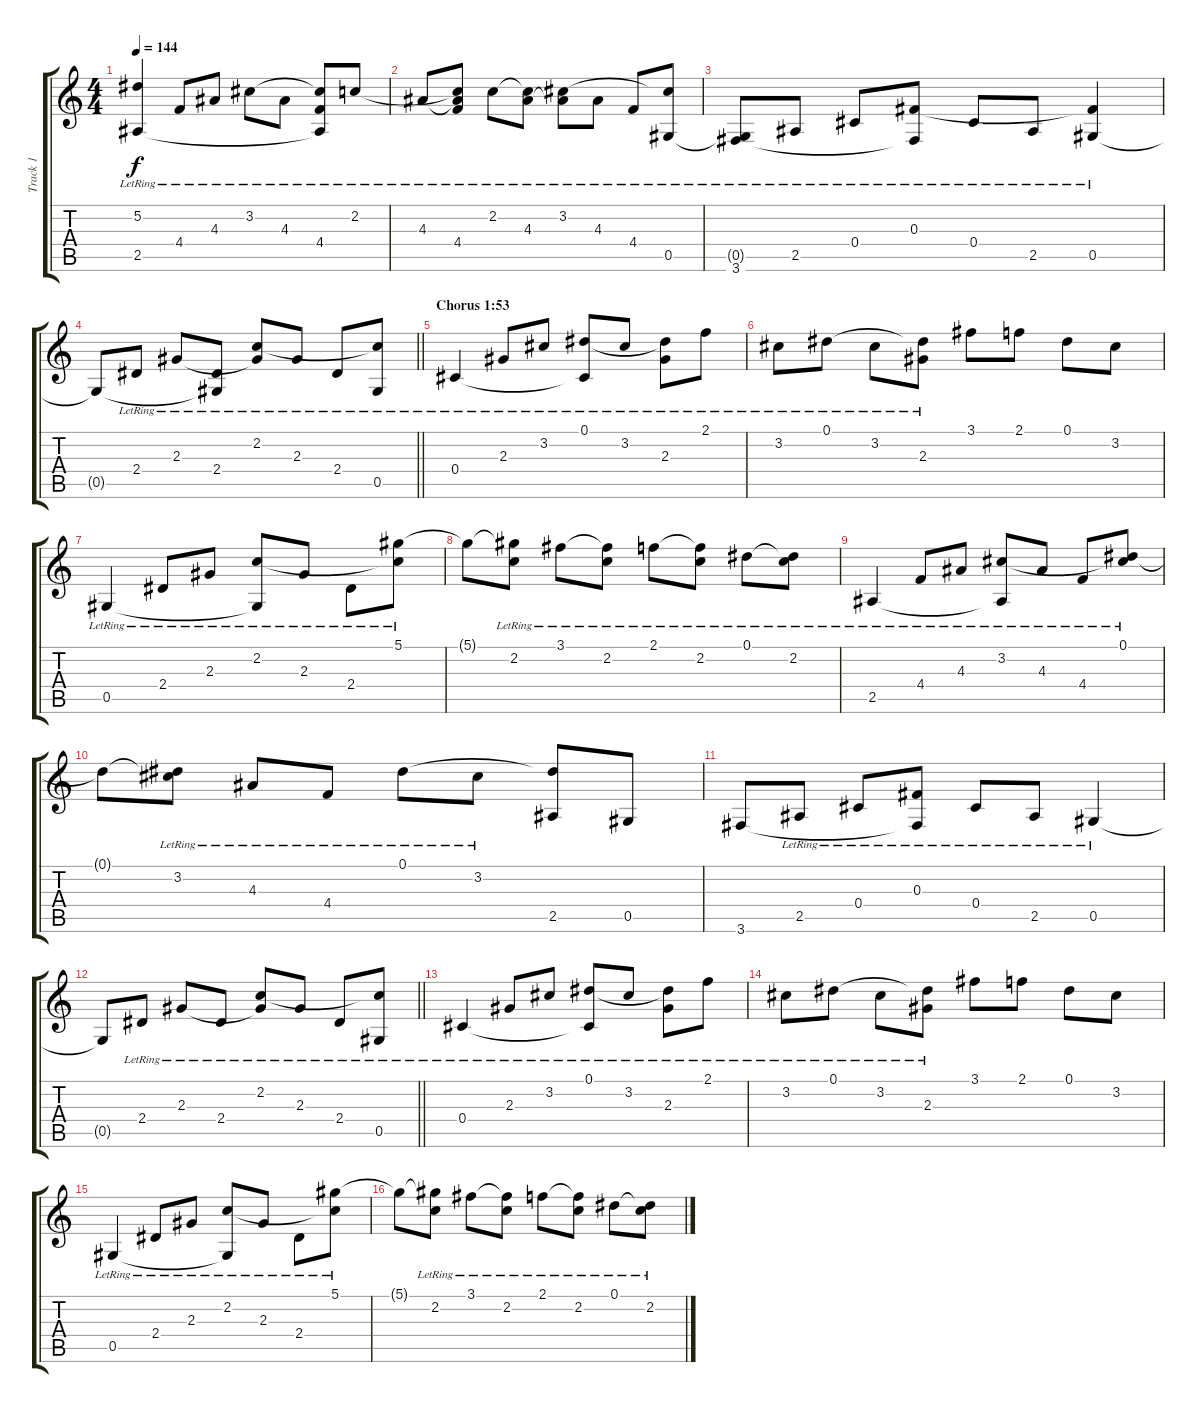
\track ("Track 1" "Track 1") {instrument acousticguitarsteel}
\staff {score tabs}
\tuning (Eb4 Bb3 Gb3 Db3 Ab2 Eb2) {hide}
\ts (4 4)
\tempo 144
\clef g2
\ks c
(5.2{t} 2.5{lr}).4{dy f} 4.4{lr}.8 4.3{lr}.8 3.2{lr}.8 4.3{lr}.8 (3.2{t} 4.4{lr} 2.5{t}).8 2.2{lr}.8 |
4.3{lr}.8 (2.2{t} 4.3{t} 4.4{lr}).8 2.2{lr}.8 (2.2{t} 4.3{lr}).8 (3.2{lr} 4.3{t}).8 4.3{lr}.8 4.4{lr}.8 (3.2{t} 0.5{lr}).8 |
(0.5{t} 3.6{lr}).8 2.5{lr}.8 0.4{lr}.8 (0.3{lr} 3.6{t}).8 0.4{lr}.8 2.5{lr}.8 (0.3{t} 0.5{lr}).4 |
\barLineRight lightlight
0.5{t}.8 2.4{lr}.8 2.3{lr}.8 (2.4{lr} 0.5{t}).8 (2.2{lr} 2.3{t}).8 2.3{lr}.8 2.4{lr}.8 (2.2{t} 0.5{lr}).8 |
\section ("" "Chorus 1:53")
0.4{lr}.4 2.3{lr}.8 3.2{lr}.8 (0.1{lr} 0.4{t}).8 3.2{lr}.8 (0.1{t} 2.3{lr}).8 2.1{lr}.8 |
3.2{lr}.8 0.1{lr}.8 3.2{lr}.8 (0.1{t} 2.3{lr}).8 3.1.8 2.1.8 0.1.8 3.2.8 |
0.5{lr}.4 2.4{lr}.8 2.3{lr}.8 (2.2{lr} 0.5{t}).8 2.3{lr}.8 2.4{lr}.8 (5.1{lr} 2.2{t}).8 |
5.1{t}.8 (5.1{t} 2.2{lr}).8 3.1{lr}.8 (3.1{t} 2.2{lr}).8 2.1{lr}.8 (2.1{t} 2.2{lr}).8 0.1{lr}.8 (0.1{t} 2.2{lr}).8 |
2.5{lr}.4 4.4{lr}.8 4.3{lr}.8 (3.2{lr} 2.5{t}).8 4.3{lr}.8 4.4{lr}.8 (0.1{lr} 3.2{t}).8 |
0.1{t}.8 (0.1{t} 3.2{lr}).8 4.3{lr}.8 4.4{lr}.8 0.1{lr}.8 3.2{lr}.8 (0.1{t} 2.5).8 0.5.8 |
3.6.8 2.5{lr}.8 0.4{lr}.8 (0.3{lr} 3.6{t}).8 0.4{lr}.8 2.5{lr}.8 0.5{lr}.4 |
\barLineRight lightlight
0.5{t}.8 2.4{lr}.8 2.3{lr}.8 2.4{lr}.8 (2.2{lr} 2.3{t}).8 2.3{lr}.8 2.4{lr}.8 (2.2{t} 0.5{lr}).8 |
0.4{lr}.4 2.3{lr}.8 3.2{lr}.8 (0.1{lr} 0.4{t}).8 3.2{lr}.8 (0.1{t} 2.3{lr}).8 2.1{lr}.8 |
3.2{lr}.8 0.1{lr}.8 3.2{lr}.8 (0.1{t} 2.3{lr}).8 3.1.8 2.1.8 0.1.8 3.2.8 |
0.5{lr}.4 2.4{lr}.8 2.3{lr}.8 (2.2{lr} 0.5{t}).8 2.3{lr}.8 2.4{lr}.8 (5.1{lr} 2.2{t}).8 |
5.1{t}.8 (5.1{t} 2.2{lr}).8 3.1{lr}.8 (3.1{t} 2.2{lr}).8 2.1{lr}.8 (2.1{t} 2.2{lr}).8 0.1{lr}.8 (0.1{t} 2.2{lr}).8
